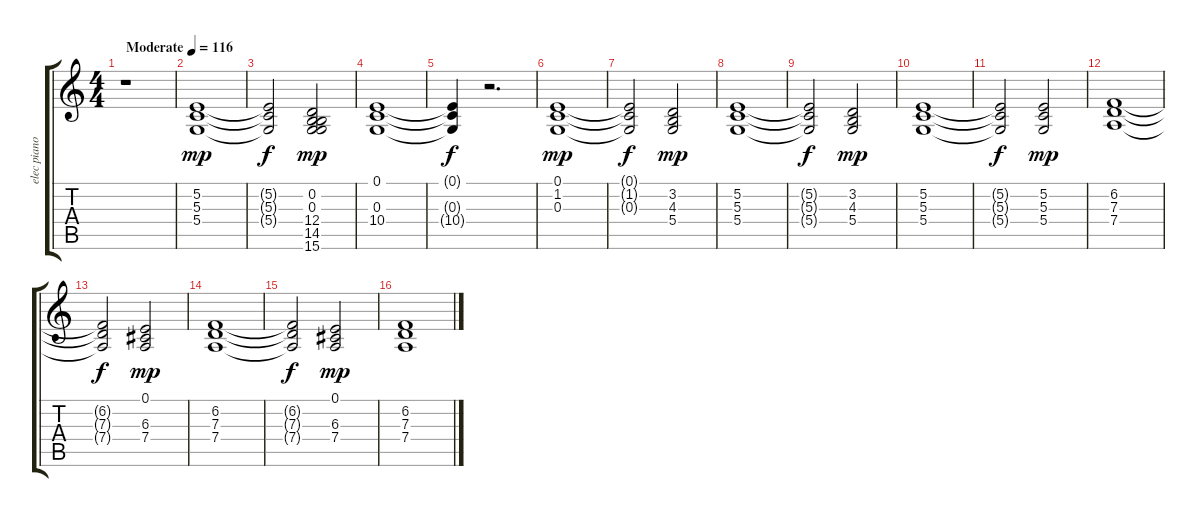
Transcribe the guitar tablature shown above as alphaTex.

\track ("elec piano" "elec piano") {instrument honkytonkpiano}
\staff {score tabs}
\tuning (E4 B3 G3 D3 A2 E2) {hide}
\ts (4 4)
\tempo (116 "Moderate")
\clef g2
\ks c
r.1{dy mp instrument honkytonkpiano} |
(5.2 5.3 5.4).1 |
(5.2{t} 5.3{t} 5.4{t}).2{dy f} (0.2 0.3 12.4 14.5 15.6).2{dy mp} |
(0.1 0.3 10.4).1 |
(0.1{t} 0.3{t} 10.4{t}).4{dy f} r.2{d} |
(0.1 1.2 0.3).1{dy mp} |
(0.1{t} 1.2{t} 0.3{t}).2{dy f} (3.2 4.3 5.4).2{dy mp} |
(5.2 5.3 5.4).1 |
(5.2{t} 5.3{t} 5.4{t}).2{dy f} (3.2 4.3 5.4).2{dy mp} |
(5.2 5.3 5.4).1 |
(5.2{t} 5.3{t} 5.4{t}).2{dy f} (5.2 5.3 5.4).2{dy mp} |
(6.2 7.3 7.4).1 |
(6.2{t} 7.3{t} 7.4{t}).2{dy f} (0.1 6.3 7.4).2{dy mp} |
(6.2 7.3 7.4).1 |
(6.2{t} 7.3{t} 7.4{t}).2{dy f} (0.1 6.3 7.4).2{dy mp} |
(6.2 7.3 7.4).1
